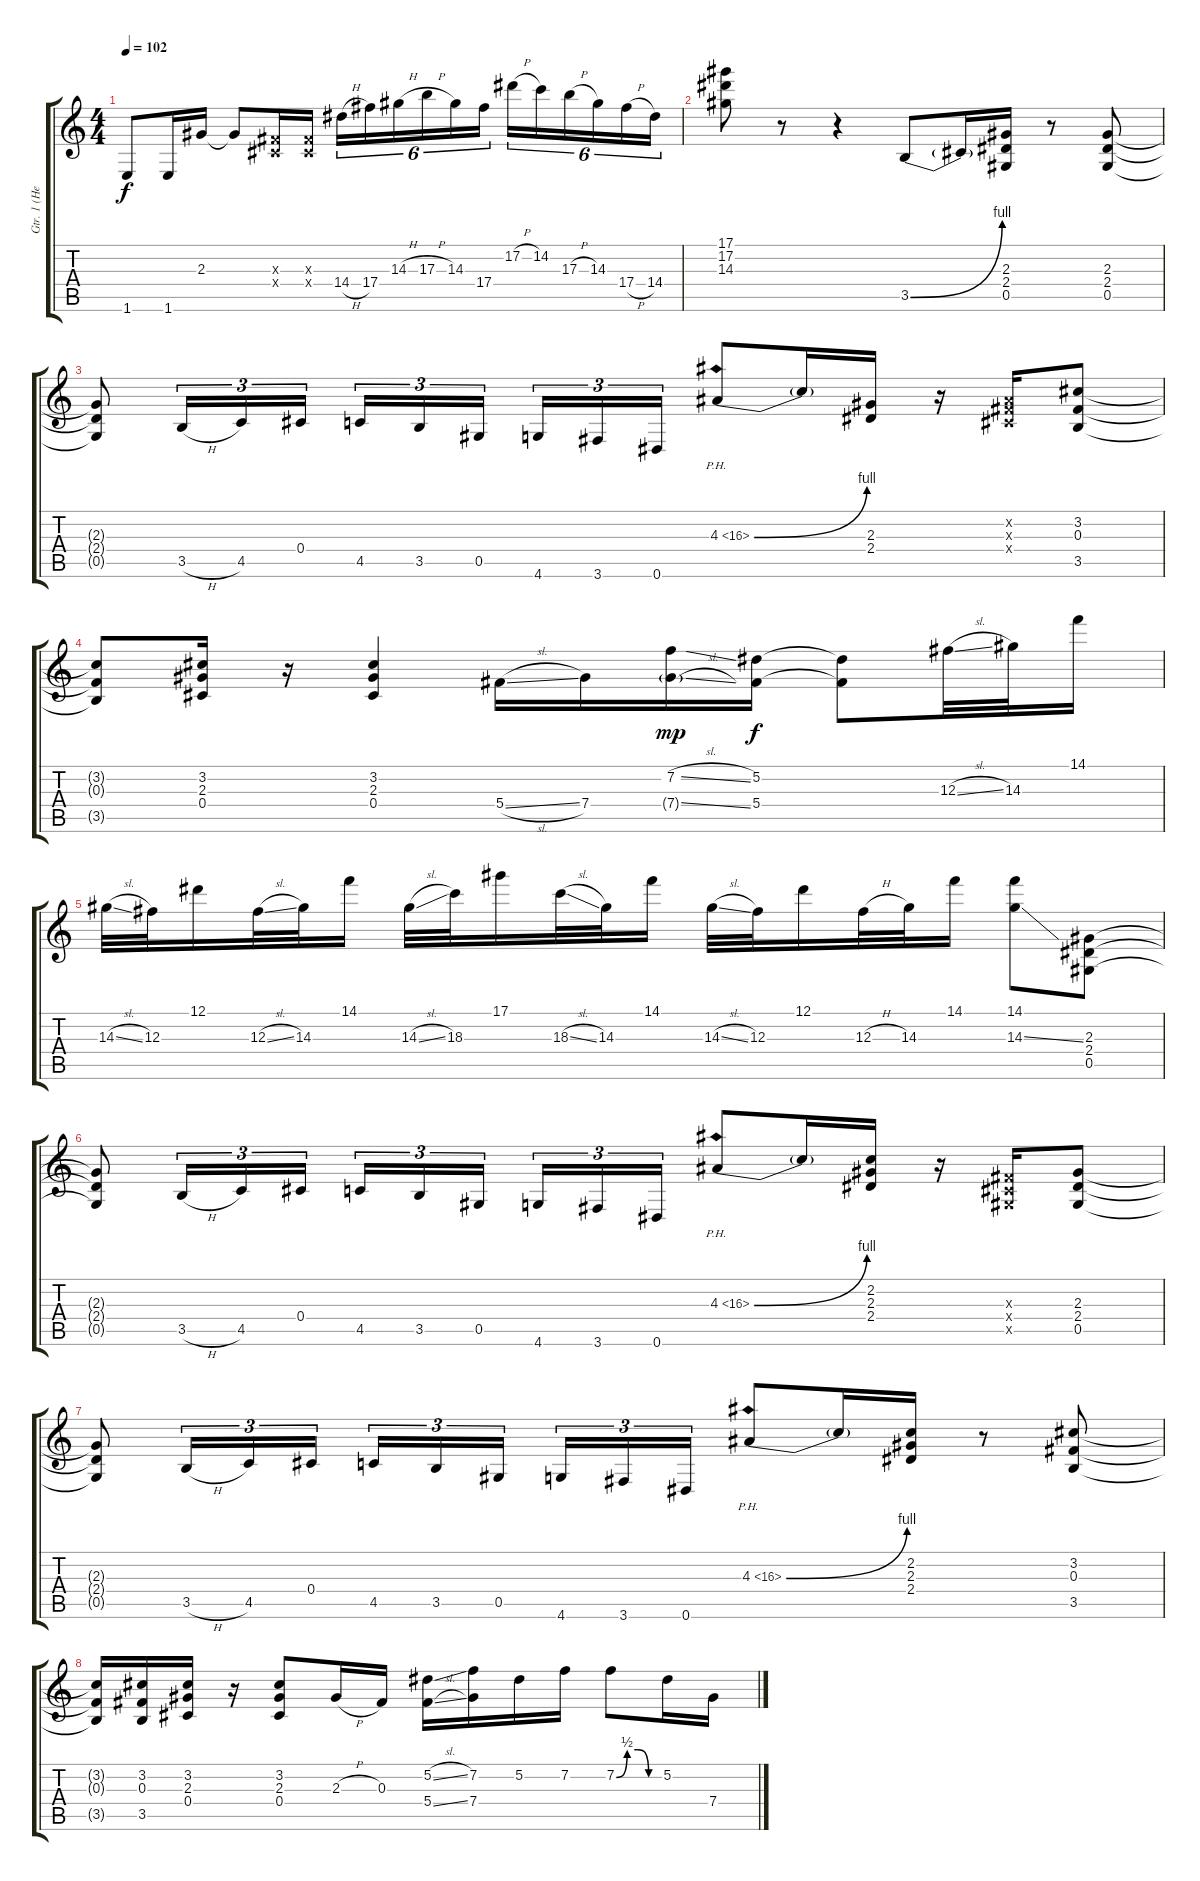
\track ("Gtr. 1 (He-Man)" "Gtr. 1 (He") {instrument distortionguitar}
\staff {score tabs}
\tuning (Eb4 Bb3 Gb3 Db3 Ab2 Eb2) {hide}
\ts (4 4)
\tempo 102
\clef g2
\ks c
1.6.8{dy f} 1.6.16 2.3.16 2.3{t}.8 (0.3{x} 0.4{x}).16 (0.3{x} 0.4{x}).16 14.4{h}.16{tu (6 4)} 17.4.16{tu (6 4)} 14.3{h}.16{tu (6 4)} 17.3{h}.16{tu (6 4)} 14.3.16{tu (6 4)} 17.4.16{tu (6 4)} 17.2{h}.16{tu (6 4)} 14.2.16{tu (6 4)} 17.3{h}.16{tu (6 4)} 14.3.16{tu (6 4)} 17.4{h}.16{tu (6 4)} 14.4.16{tu (6 4)} |
(17.1 17.2 14.3).8 r.8 r.4 3.5{be (bend 0 0 60 4)}.8 3.5{t}.16 (2.3 2.4 0.5).16 r.8 (2.3 2.4 0.5).8 |
(2.3{t} 2.4{t} 0.5{t}).8 3.5{h}.16{tu (3 2)} 4.5.16{tu (3 2)} 0.4.16{tu (3 2)} 4.5.16{tu (3 2)} 3.5.16{tu (3 2)} 0.5.16{tu (3 2)} 4.6.16{tu (3 2)} 3.6.16{tu (3 2)} 0.6.16{tu (3 2)} 4.3{be (bend 0 0 60 4) ph 12}.8 4.3{t}.16 (2.3 2.4).16 r.16 (0.2{x} 0.3{x} 0.4{x}).16 (3.2 0.3 3.5).8 |
(3.2{t} 0.3{t} 3.5{t}).8 (3.2 2.3 0.4).16 r.16 (3.2 2.3 0.4).4 5.4{sl}.16 7.4.16 (7.2{sl} 7.4{sl g}).16{dy mp} (5.2 5.4).16{dy f} (5.2{t} 5.4{t}).8 12.3{sl}.32 14.3.32 14.1.16 |
14.3{sl}.32 12.3.32 12.1.16 12.3{sl}.32 14.3.32 14.1.16 14.3{sl}.32 18.3.32 17.1.16 18.3{sl}.32 14.3.32 14.1.16 14.3{sl}.32 12.3.32 12.1.16 12.3{h}.32 14.3.32 14.1.16 (14.1 14.3{ss}).8 (2.3 2.4 0.5).8 |
(2.3{t} 2.4{t} 0.5{t}).8 3.5{h}.16{tu (3 2)} 4.5.16{tu (3 2)} 0.4.16{tu (3 2)} 4.5.16{tu (3 2)} 3.5.16{tu (3 2)} 0.5.16{tu (3 2)} 4.6.16{tu (3 2)} 3.6.16{tu (3 2)} 0.6.16{tu (3 2)} 4.3{be (bend 0 0 60 4) ph 12}.8 4.3{t}.16 (2.2 2.3 2.4).16 r.16 (0.3{x} 0.4{x} 0.5{x}).16 (2.3 2.4 0.5).8 |
(2.3{t} 2.4{t} 0.5{t}).8 3.5{h}.16{tu (3 2)} 4.5.16{tu (3 2)} 0.4.16{tu (3 2)} 4.5.16{tu (3 2)} 3.5.16{tu (3 2)} 0.5.16{tu (3 2)} 4.6.16{tu (3 2)} 3.6.16{tu (3 2)} 0.6.16{tu (3 2)} 4.3{be (bend 0 0 60 4) ph 12}.8 4.3{t}.16 (2.2 2.3 2.4).16 r.8 (3.2 0.3 3.5).8 |
(3.2{t} 0.3{t} 3.5{t}).16 (3.2 0.3 3.5).16 (3.2 2.3 0.4).16 r.16 (3.2 2.3 0.4).8 2.3{h}.16 0.3.16 (5.2{sl} 5.4{sl}).16 (7.2 7.4).16 5.2.16 7.2.16 7.2{be (custom 0 0 15 2 30 2 45 0 60 0)}.8 5.2.16 7.4.16
